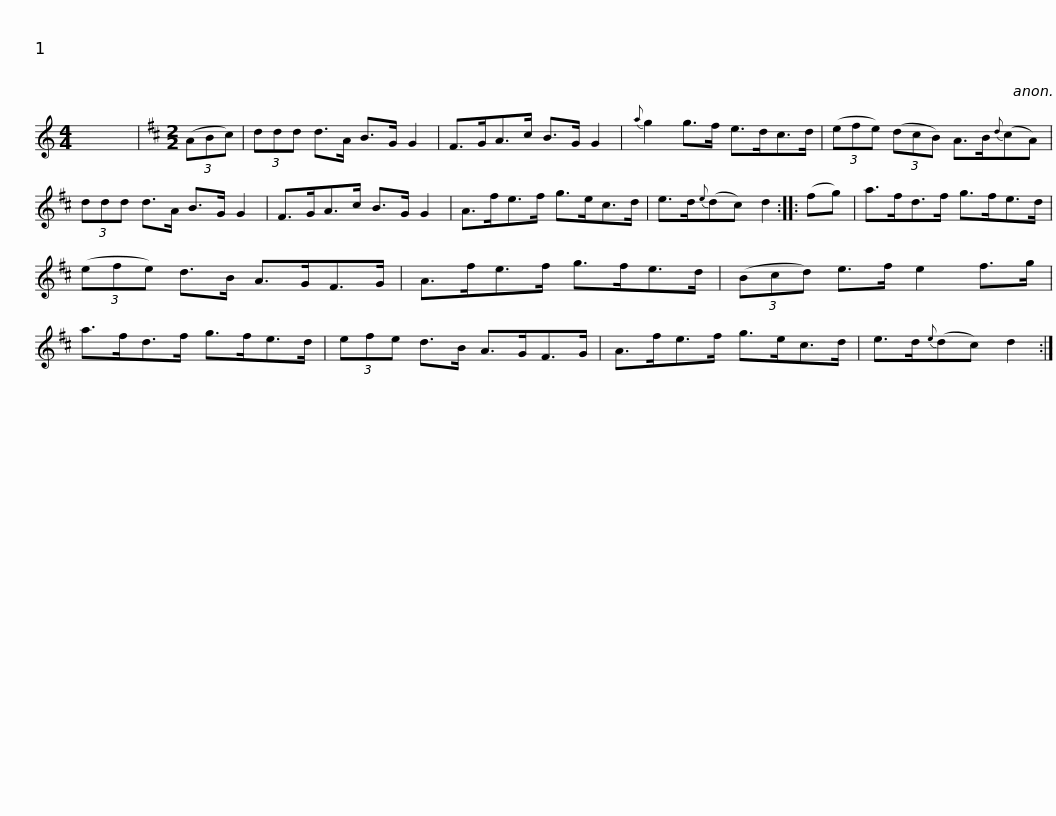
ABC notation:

X:1
L:1/8
M:4/4
I:linebreak $
K:C
V:1 treble
V:1
 x8 |[K:D][M:2/2] (3(ABc) | (3ddd d>A B>G G2 | F>GA>c B>G G2 |{a} g2 g>f e>dc>d | %5
 (3(efe) (3(dcB) A>B{d}(cA) |$ (3ddd d>A B>G G2 | F>GA>c B>G G2 | A>fe>f g>ec>d | e>d{e}(dc) d2 :: %10
 (fg) |$ a>fd>f g>fe>d | (3(efe) d>B A>GF>G | A>fe>f g>fe>d | (3(Bcd) e>f e2 f>g |$ %15
 a>fd>f g>fe>d | (3efe d>B A>GF>G | A>fe>f g>ec>d | e>d{e}(dc) d2 :| %19
